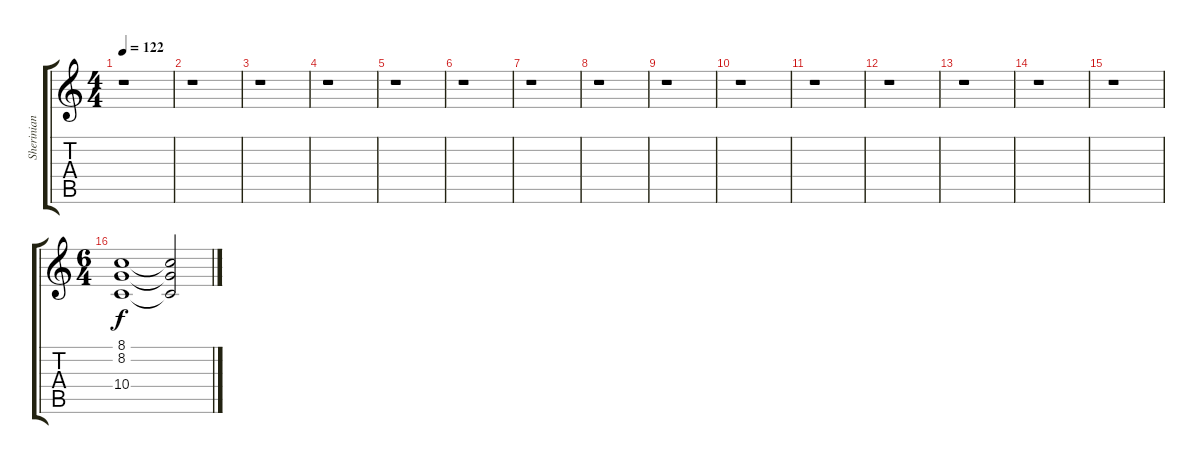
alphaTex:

\track ("Sherinian Rhy." "Sherinian ") {instrument drawbarorgan}
\staff {score tabs}
\tuning (E4 B3 G3 D3 A2 E2) {hide}
\ts (4 4)
\tempo 122
\clef g2
\ks c
r.1{dy f} |
r.1 |
r.1 |
r.1 |
r.1 |
r.1 |
r.1 |
r.1 |
r.1 |
r.1 |
r.1 |
r.1 |
r.1 |
r.1 |
r.1 |
\ts (6 4)
(8.1 8.2 10.4).1 (8.1{t} 8.2{t} 10.4{t}).2
